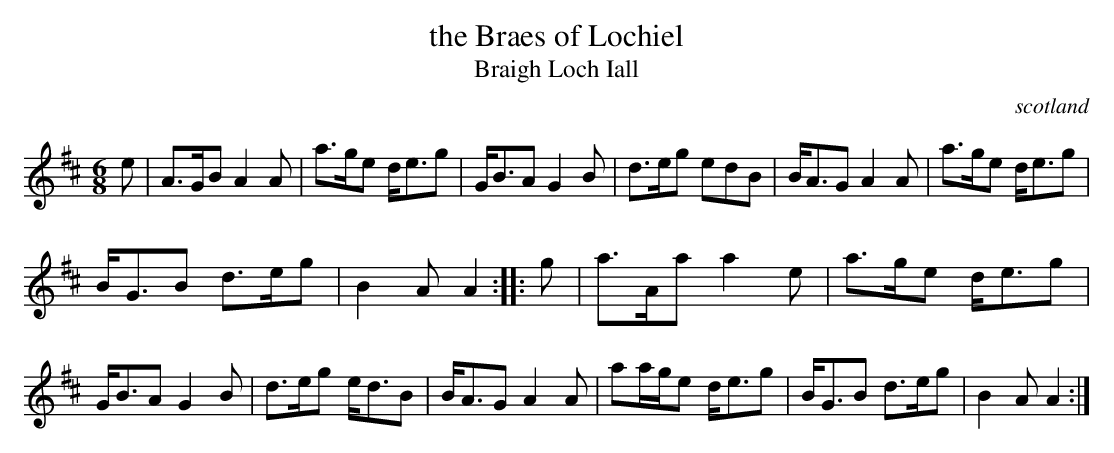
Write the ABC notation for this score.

X:1
T:the Braes of Lochiel
T:Braigh Loch Iall
O:scotland
M:6/8
K:Amix
e|\
A>GB A2A|a>ge d<eg|G<BA G2B|d>eg edB|\
B<AG A2A|a>ge d<eg|
B<GB d>eg|B2A A2::\
g|\
a>Aa a2e|a>ge d<eg|
G<BA G2B|d>eg e<dB|\
B<AG A2A|aa/g/e d<eg|B<GB d>eg|B2AA2:|
